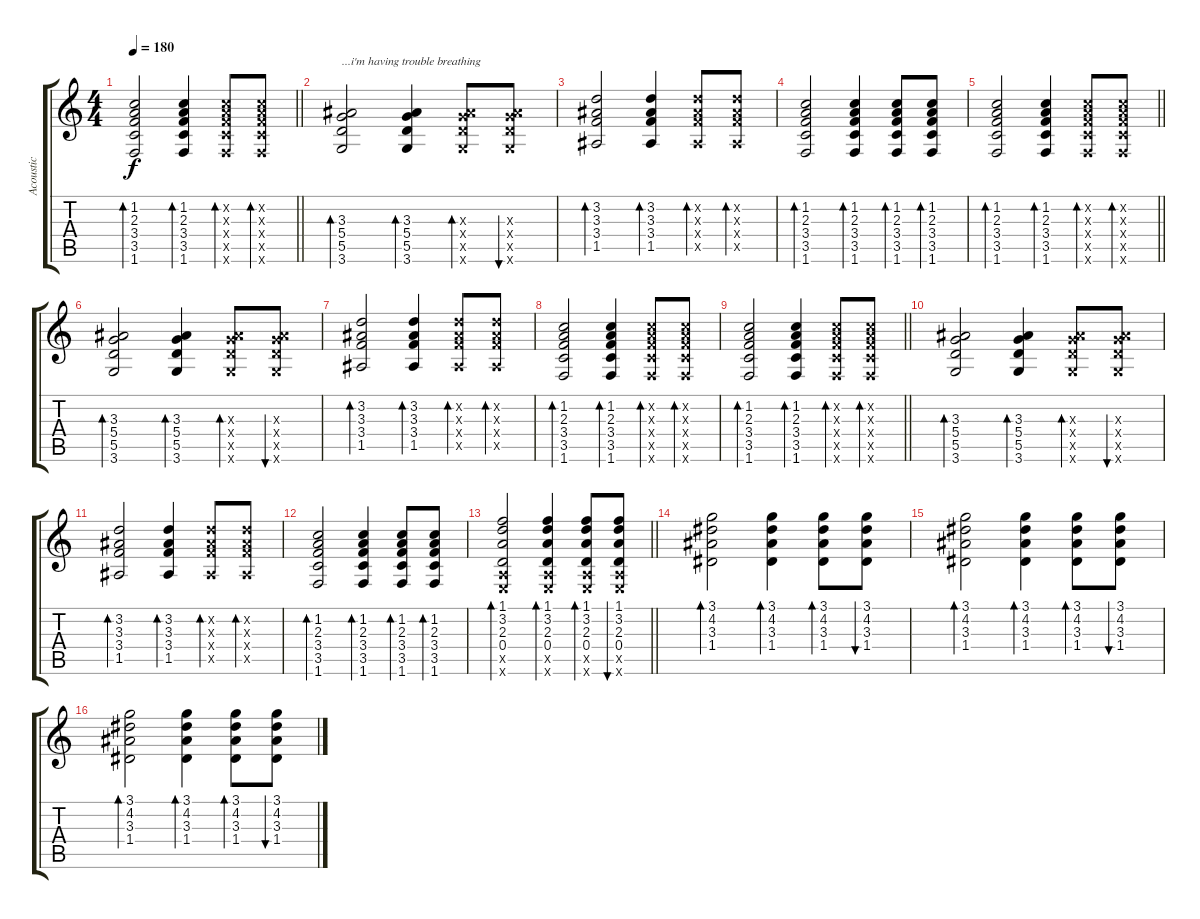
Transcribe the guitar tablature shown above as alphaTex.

\track ("Acoustic" "Acoustic") {instrument acousticguitarsteel}
\staff {score tabs}
\tuning (E4 B3 G3 D3 A2 E2) {hide}
\ts (4 4)
\tempo 180
\clef g2
\barLineRight lightlight
\ks c
(1.2 2.3 3.4 3.5 1.6).2{bd 60 dy f} (1.2 2.3 3.4 3.5 1.6).4{bd 60} (1.2{x} 2.3{x} 3.4{x} 3.5{x} 1.6{x}).8{bd 60} (1.2{x} 2.3{x} 3.4{x} 3.5{x} 1.6{x}).8{bd 60} |
(3.3 5.4 5.5 3.6).2{bd 60 txt "...i'm having trouble breathing"} (3.3 5.4 5.5 3.6).4{bd 60} (3.3{x} 5.4{x} 5.5{x} 3.6{x}).8{bd 60} (3.3{x} 5.4{x} 5.5{x} 3.6{x}).8{bu 60} |
(3.2 3.3 3.4 1.5).2{bd 60} (3.2 3.3 3.4 1.5).4{bd 60} (3.2{x} 3.3{x} 3.4{x} 1.5{x}).8{bd 60} (3.2{x} 3.3{x} 3.4{x} 1.5{x}).8{bd 60} |
(1.2 2.3 3.4 3.5 1.6).2{bd 60} (1.2 2.3 3.4 3.5 1.6).4{bd 60} (1.2 2.3 3.4 3.5 1.6).8{bd 60} (1.2 2.3 3.4 3.5 1.6).8{bd 60} |
\barLineRight lightlight
(1.2 2.3 3.4 3.5 1.6).2{bd 60} (1.2 2.3 3.4 3.5 1.6).4{bd 60} (1.2{x} 2.3{x} 3.4{x} 3.5{x} 1.6{x}).8{bd 60} (1.2{x} 2.3{x} 3.4{x} 3.5{x} 1.6{x}).8{bd 60} |
(3.3 5.4 5.5 3.6).2{bd 60} (3.3 5.4 5.5 3.6).4{bd 60} (3.3{x} 5.4{x} 5.5{x} 3.6{x}).8{bd 60} (3.3{x} 5.4{x} 5.5{x} 3.6{x}).8{bu 60} |
(3.2 3.3 3.4 1.5).2{bd 60} (3.2 3.3 3.4 1.5).4{bd 60} (3.2{x} 3.3{x} 3.4{x} 1.5{x}).8{bd 60} (3.2{x} 3.3{x} 3.4{x} 1.5{x}).8{bd 60} |
(1.2 2.3 3.4 3.5 1.6).2{bd 60} (1.2 2.3 3.4 3.5 1.6).4{bd 60} (1.2{x} 2.3{x} 3.4{x} 3.5{x} 1.6{x}).8{bd 60} (1.2{x} 2.3{x} 3.4{x} 3.5{x} 1.6{x}).8{bd 60} |
\barLineRight lightlight
(1.2 2.3 3.4 3.5 1.6).2{bd 60} (1.2 2.3 3.4 3.5 1.6).4{bd 60} (1.2{x} 2.3{x} 3.4{x} 3.5{x} 1.6{x}).8{bd 60} (1.2{x} 2.3{x} 3.4{x} 3.5{x} 1.6{x}).8{bd 60} |
(3.3 5.4 5.5 3.6).2{bd 60} (3.3 5.4 5.5 3.6).4{bd 60} (3.3{x} 5.4{x} 5.5{x} 3.6{x}).8{bd 60} (3.3{x} 5.4{x} 5.5{x} 3.6{x}).8{bu 60} |
(3.2 3.3 3.4 1.5).2{bd 60} (3.2 3.3 3.4 1.5).4{bd 60} (3.2{x} 3.3{x} 3.4{x} 1.5{x}).8{bd 60} (3.2{x} 3.3{x} 3.4{x} 1.5{x}).8{bd 60} |
(1.2 2.3 3.4 3.5 1.6).2{bd 60} (1.2 2.3 3.4 3.5 1.6).4{bd 60} (1.2 2.3 3.4 3.5 1.6).8{bd 60} (1.2 2.3 3.4 3.5 1.6).8{bd 60} |
\barLineRight lightlight
(1.1 3.2 2.3 0.4 0.5{x} 0.6{x}).2{bd 60} (1.1 3.2 2.3 0.4 0.5{x} 0.6{x}).4{bd 60} (1.1 3.2 2.3 0.4 0.5{x} 0.6{x}).8{bd 60} (1.1 3.2 2.3 0.4 0.5{x} 0.6{x}).8{bu 60} |
(3.1 4.2 3.3 1.4).2{bd 60} (3.1 4.2 3.3 1.4).4{bd 60} (3.1 4.2 3.3 1.4).8{bd 60} (3.1 4.2 3.3 1.4).8{bu 60} |
(3.1 4.2 3.3 1.4).2{bd 60} (3.1 4.2 3.3 1.4).4{bd 60} (3.1 4.2 3.3 1.4).8{bd 60} (3.1 4.2 3.3 1.4).8{bu 60} |
(3.1 4.2 3.3 1.4).2{bd 60} (3.1 4.2 3.3 1.4).4{bd 60} (3.1 4.2 3.3 1.4).8{bd 60} (3.1 4.2 3.3 1.4).8{bu 60}
